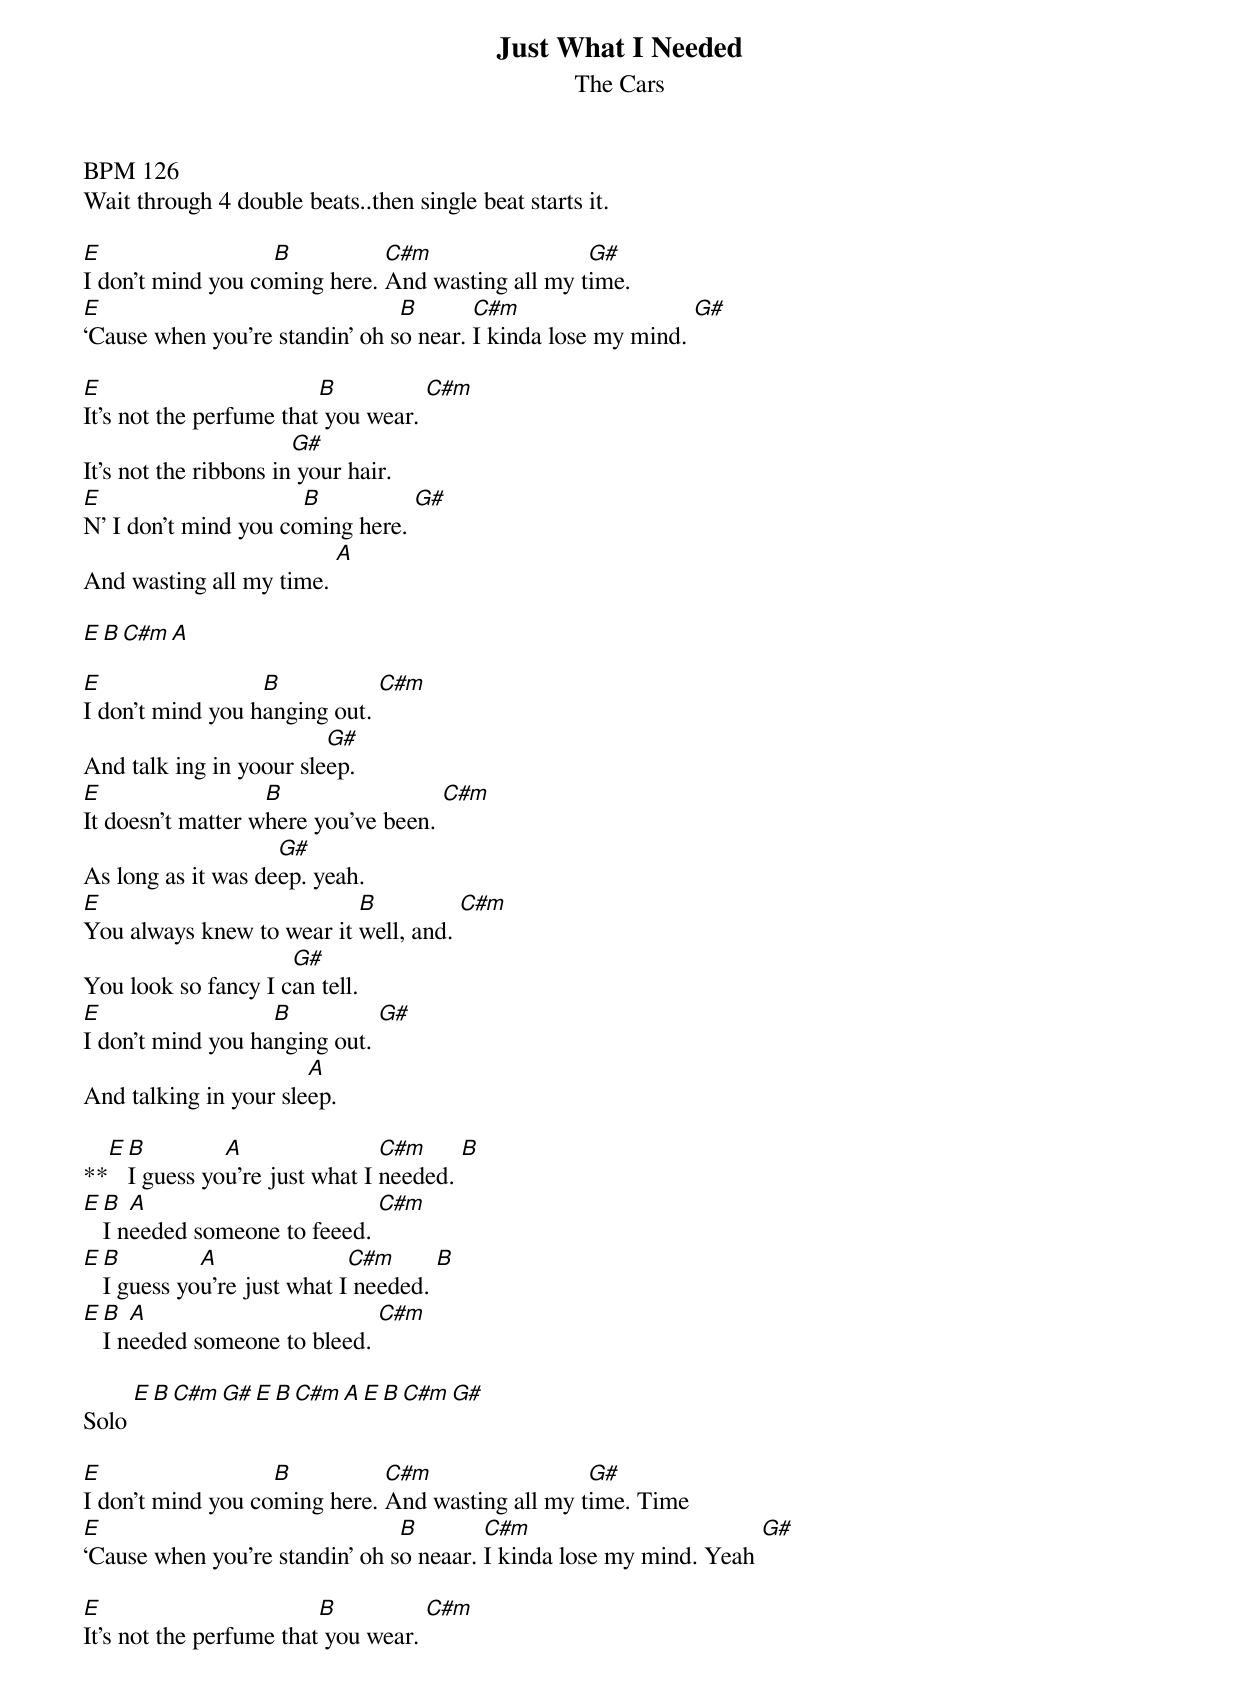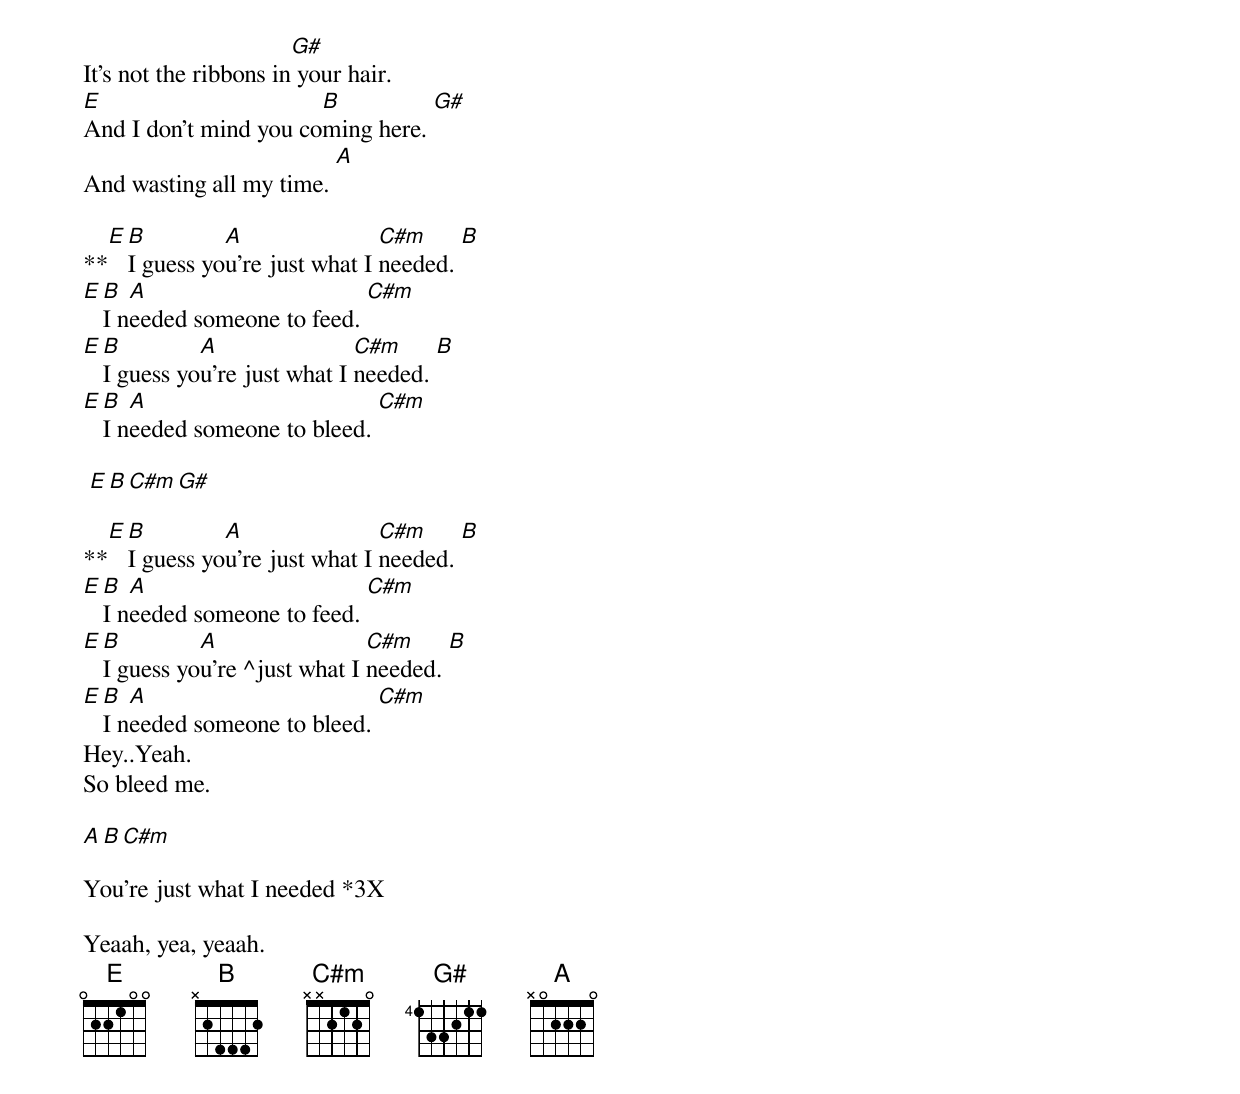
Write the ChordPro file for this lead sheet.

{title:Just What I Needed}
{subtitle:The Cars}
BPM 126
Wait through 4 double beats..then single beat starts it.

[E]I don’t mind you co[B]ming here. [C#m]And wasting all my t[G#]ime.
[E]‘Cause when you’re standin’ oh s[B]o near. [C#m]I kinda lose my mind. [G#]

[E]It’s not the perfume that[B] you wear. [C#m]
It’s not the ribbons in[G#] your hair.
[E]N’ I don’t mind you co[B]ming here. [G#]
And wasting all my time. [A]

[E][B][C#m][A]

[E]I don’t mind you h[B]anging out. [C#m]
And talk ing in yoour sle[G#]ep.
[E]It doesn’t matter w[B]here you’ve been. [C#m]
As long as it was de[G#]ep. yeah.
[E]You always knew to wear it [B]well, and. [C#m]
You look so fancy I c[G#]an tell.
[E]I don’t mind you ha[B]nging out. [G#]
And talking in your sle[A]ep.

**[E][B]I guess yo[A]u’re just what I [C#m]needed. [B]
[E][B]I n[A]eeded someone to feeed. [C#m]
[E][B]I guess yo[A]u’re just what I[C#m] needed. [B]
[E][B]I n[A]eeded someone to bleed. [C#m]

Solo [E][B][C#m][G#][E][B][C#m][A][E][B][C#m][G#]

[E]I don’t mind you co[B]ming here. [C#m]And wasting all my t[G#]ime. Time
[E]‘Cause when you’re standin’ oh s[B]o neaar. [C#m]I kinda lose my mind. Yeah [G#]

[E]It’s not the perfume that[B] you wear. [C#m]
It’s not the ribbons in[G#] your hair.
[E]And I don’t mind you co[B]ming here. [G#]
And wasting all my time. [A]

**[E][B]I guess yo[A]u’re just what I [C#m]needed. [B]
[E][B]I n[A]eeded someone to feed. [C#m]
[E][B]I guess yo[A]u’re just what I [C#m]needed. [B]
[E][B]I n[A]eeded someone to bleed. [C#m]

 [E][B][C#m][G#]

**[E][B]I guess yo[A]u’re just what I [C#m]needed. [B]
[E][B]I n[A]eeded someone to feed. [C#m]
[E][B]I guess yo[A]u’re ^just what I [C#m]needed. [B]
[E][B]I n[A]eeded someone to bleed. [C#m]
Hey..Yeah.
So bleed me.

[A][B][C#m]

You’re just what I needed *3X

Yeaah, yea, yeaah.
